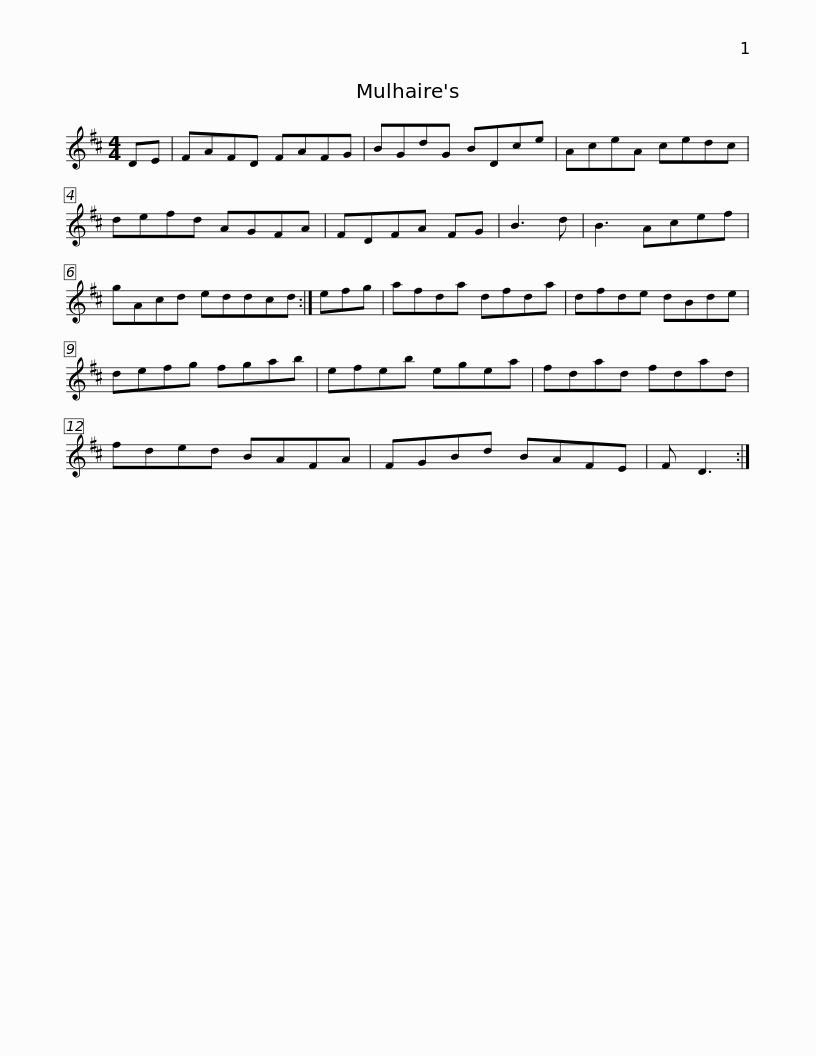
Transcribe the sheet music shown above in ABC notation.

X:1
L:1/8
M:4/4
I:linebreak $
K:D
V:1 treble
V:1
 DE | FAFD FAFG | BGdG BDce | AceA cedc | defd AGFA | %5
 FDFA FG | B3 d |$ B3 Acef | gAcd eddcd :| efg | %10
 afda dfda | dfde dBde | defg fgab |$ efeb egea | fdad fdad | %15
 fded BAFA | FGBd BAFE | F D3 :| %18
